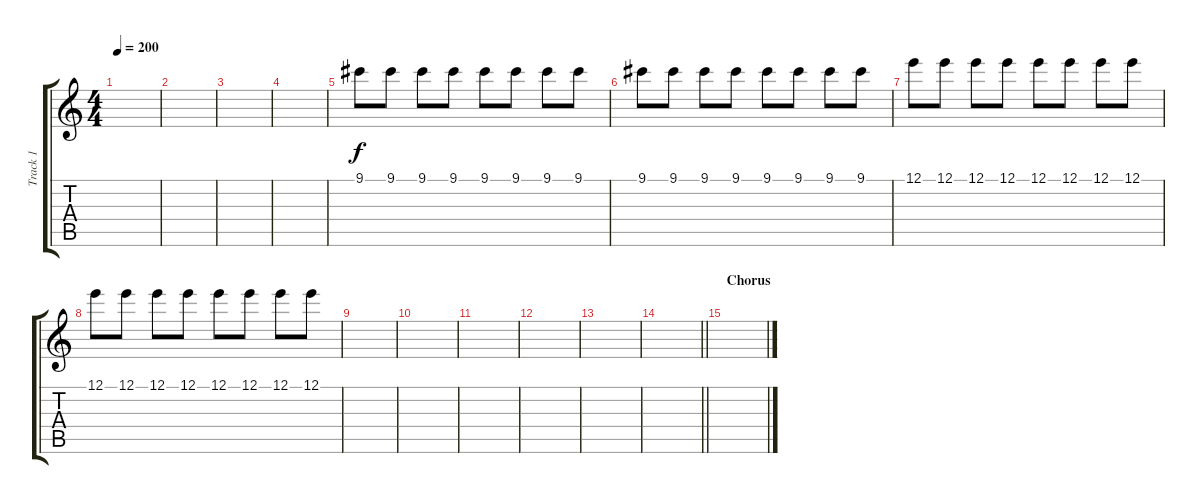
\track ("Track 1" "Track 1") {instrument distortionguitar}
\staff {score tabs}
\tuning (E4 B3 G3 D3 A2 E2) {hide}
\ts (4 4)
\tempo 200
\clef g2
\ks c
|
|
|
|
9.1.8{volume 8} 9.1.8 9.1.8 9.1.8 9.1.8 9.1.8 9.1.8 9.1.8 |
9.1.8 9.1.8 9.1.8 9.1.8 9.1.8 9.1.8 9.1.8 9.1.8 |
12.1.8 12.1.8 12.1.8 12.1.8 12.1.8 12.1.8 12.1.8 12.1.8 |
12.1.8 12.1.8 12.1.8 12.1.8 12.1.8 12.1.8 12.1.8 12.1.8 |
|
|
|
|
|
\barLineRight lightlight
|
\section ("" "Chorus")
